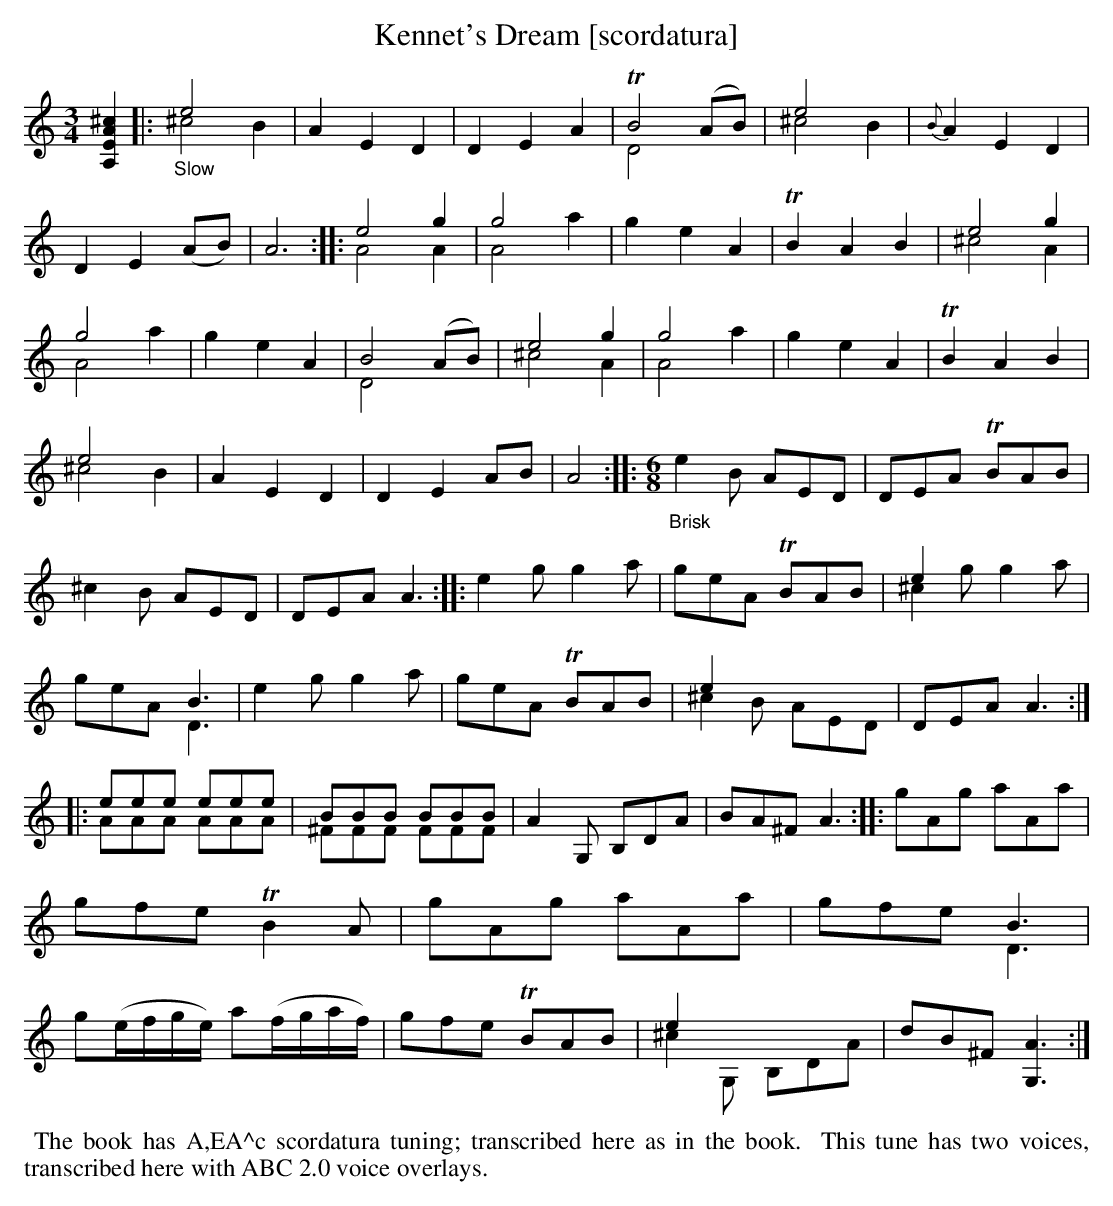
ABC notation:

X:1
T: Kennet's Dream [scordatura]
M: 3/4
L: 1/8
K: none
[^c2A2E2A,2] \
|:"_Slow"\
e4 x2 & ^c4 B2 | A2 E2 D2 | D2 E2 A2 | TB4 (AB) & D4 x2 | e4 x2 & ^c4 B2 | {B}A2 E2 D2 |
D2 E2 (AB) | A6 :: e4 g2 & A4 A2 | g4 x2 & A4 a2 | g2 e2 A2 | TB2 A2 B2| e4 g2 & ^c4 A2 | g4 x2 & A4 a2 |
g2 e2 A2 | B4 (AB) & D4 x2 | e4 g2 & ^c4 A2 | g4 x2 & A4 a2 | g2 e2 A2 | TB2 A2 B2 | e4 x2 & ^c4 B2 | A2 E2 D2 |
D2 E2 AB | A4 :: "_Brisk" [M:6/8] e2B AED | DEA TBAB | ^c2B AED |
DEA A3 :: e2g g2a | geA TBAB | e2x x3 & ^c2g g2a | x3 B3 & geA D3 |
e2g g2a | geA TBAB | e2x x3 & ^c2B AED | DEA A3 ::
eee eee & AAA AAA | BBB BBB & ^FFF FFF | A2G, B,DA| BA^F A3 ::
gAg aAa | gfe TB2A | gAg aAa | x3 B3 & gfe D3 |
g(e/f/g/e/) a(f/g/a/f/) | gfe TBAB | e2x x3 & ^c2G, B,DA | dB^F [A3G,3]:|
